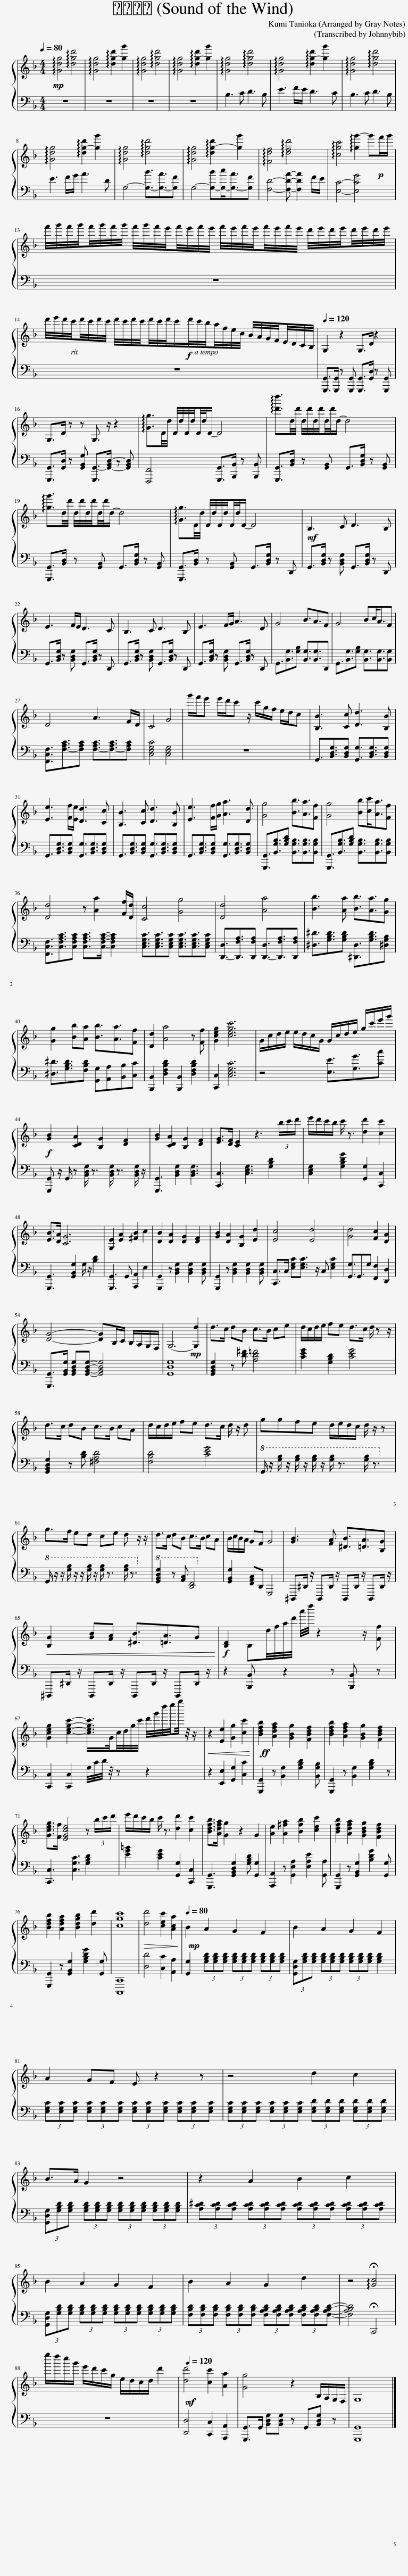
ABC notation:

X:1
%%score { 1 | 2 }
L:1/8
Q:1/4=80
M:4/4
I:linebreak $
K:F
V:1 treble
V:2 bass
V:1
!mp! !arpeggio![Gdg]4 !arpeggio![dgd']4 | !arpeggio![Gdg]4 !arpeggio![dg-d']2 [gg']2 | !arpeggio![Gdg]4 !arpeggio![dgd']4 | !arpeggio![Gdg]4 !arpeggio![dg-d']2 [gg']2 | !arpeggio![Gdg]4 !arpeggio![dgd']4 | %5
 !arpeggio![Gdg]4 !arpeggio![dg-d']2 [gg']2 | !arpeggio![Gdg]4 !arpeggio![dgd']4 |$ !arpeggio![Gdg]4 !arpeggio![dg-d']2 [gg']2 | !arpeggio![Gdg]4 !arpeggio![dgd']4 | !arpeggio![Gdg]4 !arpeggio![dg-d']2 [gg']2 | %10
 !arpeggio![Fdf]4 !arpeggio![dfd']4 | !arpeggio![cgc']4 !arpeggio![gg'-]2 g'!p!f'/g'/ |$ f'/4g'/4f'/4g'/4f'/4g'/4f'/4g'/4 f'/4g'/4f'/4e'/4f'/4e'/4f'/4e'/4 f'/4e'/4f'/4e'/4f'/4e'/4f'/4e'/4 d'/4e'/4d'/4e'/4d'/4e'/4d'/4e'/4 |$ d'/4e'/4d'/4c'/4d'/4c'/4d'/4c'/4 d'/4c'/4d'/4c'/4d'/4c'/4d'/4c'/!f!d'/4c'/4b/4a/4f/4e/4c/4 B/4A/4G/4F/4E/4D/4C/4B,/4 |[Q:1/4=120] G,2 z2 G,>D z2 |$ %15
 G,>D z z G,3/2 z/ z2 | !arpeggio![Gg]3/2D/4d/4 D/4d/4D/4d/4D/4d/4D/- D4 | !arpeggio![d'd'']3/2d/4d'/4 d/4d'/4d/4d'/4d/4d'/4d/- d4 |$ !arpeggio![gg']3/2d/4d'/4 d/4d'/4d/4d'/4d/4d'/4d/- d4 | !arpeggio![Gg]3/2D/4d/4 D/4d/4D/4d/4D/4d/4D/- D4 | %20
!mf! B,3 C D3 B, |$ E3 F/E/ D3 C | B,3 C D3 B, | E3 F/G/ A3 D | G4 B3/2A3/2F | %25
 G4 Bc<AF |$ D4 A3 F/D/ | C4 G4 | g'/f'/e' e'/d'/c' z/ c'/g/f/ e/d/c | [B,B]3 [Cc] [Dd]3 [B,B] |$ %30
 [Ee]3 [Ff]/[Ee]/ [Dd]3 [Cc] | [B,B]3 [Cc] [Dd]3 [B,B] | [Ee]3 [Ff]/[Gg]/ [Aa]3 [Dd] | [Gg]4 [Bb]3/2[Aa]3/2[Ff] | [Gg]4 [Bb][cc']<[Aa][Ff] |$ %35
 [Dd]4 z [Aa]2 [Ff]/[Dd]/ | [Cc]4 [Gg]4 | [Dd]4 [Aa]4 | [Bb]3 [Aa] [Bb]3/2[Aa]3/2[Gg] |$ [Gg]2 [Bb][Aa] [Bb]3/2[Aa]3/2[Ff] | %40
 [Dd]2 [Aa]4 z [Ff] | [Gceg]2 [cegc']6 | G/c/d/e/ e/d/c/G/ G/c/d/e/ g/c'/e'/g'/ |$!f! [GB]2 [CDA]2 [B,G]2 [DF]2 | [GB]2 [CDA]2 [B,G]2 [DF]2 | %45
 [EG]>[DF] [CE]2 z3 (3b/c'/d'/ | e'/d'/c'/b/ c'/ z3/2 [dd']2 [cc']2 |$ [EB]>[DA] [CG]6 | [G,E]2 [EA]2 [^FB]2 c2 | [DB]2 [DA]2 [DG]2 [DF]2 | %50
 [GB]2 [DA]2 [B,G]2 [Ed]2 | [Ec]4 [Ed]4 | [Gd]4 [Fc]2 [DA]2 |$ [DG]4- [DG]B,/C/ B,/A,/G,/F,/ | G,6-!mp! [G,d]2 | %55
 d>c dB c>B ce | d/c/d/e/ fe d>c d/ z z/ |$ d>c dB c>B cA | d/c/d/e/ fe d>c d/ z/ d | ggfe d/e/d/c/ d/ z/ z |$ %60
 g>f ed ce d z/ z/ | d>c dB c>B cA | B/c/B/A/ GF G4 | [GB]3 [FA] [^DB]3/2[=DA]3/2[B,G] |$!<(! [B,G]2 [GB][FA] [^DB]3/2[=DA]3/2G!<)! | %65
!f! [B,D]2 B,d/4f/4a/4d'/4 a'/4d''/4 z2 z/ [Ff] |$ [Gceg]2 [cegc']2- [cegc']/>G/c/4d/4g/4c'/4 d'/4g'/4d''/4e''/4g''/4 z/4 z/ |!<(! z2 [Ee]2 [Gg]2 [cc']2!<)! |!ff! [Bdfb]2 [Adfa]2 [GBg]2 [FBdf]2 | [Bdfb]2 [Adfa]2 [GBg]2 [FBdf]2 |$ %70
 [Gceg]>[Ff] [EGce]4 z (3b/c'/d'/ | e'/d'/c'/b/ c'/ z3/2 [dd']2 [cc']2 | [Bdfb]>[Adfa] [Gg]2 z2 G2 | [Ae]2 [A^fa]2 [Bfb]2 [cec']2 | [Bdfb]2 [Adfa]2 [GBdg]2 [FBdf]2 |$ %75
 [Bdfb]2 [Adfa]2 [Bdgb]2 [dd']2 | [cgc']8 |!>(! [dd']4 [cec']2 [Aca]2!>)! |!mp![Q:1/4=80] B2 A2 G2 F2 | B2 A2 G2 F2 |$ %80
 A2 GF E z2 z | z4 d2 c2 |$ B>A G2 z4 | z2 A2 B2 c2 |$ B2 A2 G2 F2 | %85
 B2 A2 G2 d2 | z4 !arpeggio!!fermata![Gc]4 |$ e''/d''/c''/g'/ e'/d'/c'/g/ e/d/c/d/ d'2 |!mf![Q:1/4=120] [dd']4 [cc']2 [Aa]2 | [Gg]4 z2 B,/A,/G,/F,/ | %90
 G,8 |] %91
V:2
 z8 | z8 | z8 | z8 | B,3 C D3 B, | %5
 E3 F/E/ D3 C | B,3 C D3 B, |$ E3 F/G/ A3 D | G,4- [G,-B]3/2[G,-A]3/2[G,F] | G,4- [G,-B][G,-c]<[G,-A][G,F] | %10
 [F,D]4- [F,DA]- [F,DA]2 F/E/ | [E,C]4- [E,CG]4 |$ z8 |$ z8 | [G,,,G,,]>[G,,,G,,] z [G,,,G,,] [G,,,G,,]>[G,,D,] z [G,,,G,,] |$ %15
 [G,,,G,,]>[G,,D,] z [G,,B,,G,] [G,,,G,,-]>[G,,-B,,D,-] z [G,,B,,D,] | [F,,,F,,]4 [G,,,G,,]>[B,,,B,,] z [B,,,B,,] | [G,,,G,,]>[B,,D,] z [G,,B,,] G,,>[B,,D,G,] z [G,,B,,] |$ [G,,,G,,]>[B,,D,] z [G,,B,,] G,,>[B,,D,G,] z [G,,B,,] | [G,,,G,,]>[B,,D,] z [G,,B,,] G,,>[B,,D,G,] z D,, | %20
 G,,>[B,,D,G,] z [B,,D,G,] G,,>[B,,D,G,] z D,, |$ G,,>[B,,D,G,] z [B,,D,G,] G,,>[B,,D,G,] z D,, | G,,>[B,,D,G,] z [B,,D,G,] G,,>[B,,D,G,] z D,, | G,,>[B,,D,G,] z [B,,D,G,] G,,>[B,,D,G,] z D,, | G,,3/2[B,,G,]3/2[G,B,] [B,,G,]3/2[B,,G,]3/2D,, | %25
 G,,3/2[B,,G,]3/2[G,B,] [B,,G,]3/2[B,,G,]3/2[B,,G,] |$ [F,,C,F,]3/2[F,-A,C]3/2[F,A,C] [F,-A,C]3/2[F,-A,C]3/2[F,A,C] | [C,E,G,C]4 [C,E,G,]4 | z8 | G,,3/2[B,,D,G,]3/2[B,,D,G,] [G,,G,]3/2[B,,D,G,]3/2[B,,D,G,] |$ %30
 G,,3/2[B,,D,G,]3/2[B,,D,G,] [G,,G,]3/2[B,,D,G,]3/2[B,,D,G,] | G,,3/2[B,,D,G,]3/2[B,,D,G,] [G,,G,]3/2[B,,D,G,]3/2[B,,D,G,] | G,,3/2[B,,D,G,]3/2[B,,D,G,] [G,,G,]3/2[B,,D,G,]3/2[B,,D,G,] | [G,,,G,,]3/2[B,,G,B,]3/2[G,B,D] [B,,G,B,]3/2[B,,G,B,]3/2[B,,G,B,] | [G,,,G,,]3/2[B,,G,B,]3/2[G,B,D] [B,,G,B,]3/2[B,,G,B,]3/2[B,,G,B,] |$ %35
 [F,,C,F,]3/2[C,F,A,C]3/2[C,F,A,C] [C,F,A,C]>[C,F,A,C]- [C,F,A,C]2 | [C,E,G,C]3/2[C,E,G,C]3/2[C,E,G,C] [C,E,G,C]3/2[C,E,G,C]3/2[C,E,G,C] | [D,,-D,]3/2[D,,F,A,]3/2[D,,F,A,] [D,,-D,]3/2[D,,F,A,]3/2[D,,F,A,] | [^D,^D]3/2[G,B,D]3/2[G,B,D] [^D,,D,]3/2[G,B,D]3/2[^D,G,B,] |$ [^D,^D]3/2[G,B,D]3/2[F,B,D] [G,,G,][A,,A,][B,,B,][C,C] | %40
 [B,,,B,,]2 [D,F,B,D]2 [B,,,B,,]2 [D,F,B,D]2 | [C,,C,]2 [C,E,G,C]6 | z4 [E,E]3/2[G,G]3/2[Cc] |$ [G,,,G,,] z/ G,,/ z [B,,D,G,]/ z3/2 [B,,D,G,]/ z3/2 [B,,D,G,]/ z/ | [G,,,G,,]3 [B,,D,G,]2 [B,,D,G,]3 | %45
 [C,,C,]3 [C,E,G,]3 [G,B,D]2 | [C,E,G,]2 [G,B,DG]2 [G,,G,]2 [C,,C,]2 |$ [G,,,G,,]3 [G,,B,,G,]2 G,/ z/ [B,D]2 | [G,,,G,,]3 G,, [A,,,A,,]2 E,2 | [G,,,G,,]2 z [B,,D,G,]2 [B,,D,G,]2 [B,,D,G,] | %50
 [G,,,G,,]2 z [B,,D,G,]2 [B,,D,G,]2 [B,,D,G,] | [C,,C,]>C, [E,G,C][E,G,C]3/2 z/ C, [E,G,C]2 | [G,,G,]3/2G,,3/2G, [F,,F,]2 [D,,D,]2 |$ [G,,,G,,]>[G,,B,,G,] [G,,B,,D,G,][G,,B,,D,G,]- [G,,B,,D,G,]4 | [G,,D,G,]8 | %55
 [G,,B,,D,G,]2 z [D^F] [A,D=F]4 | [CEG]2 [G,B,D]2 [CEG]4 |$ [G,,B,,D,G,]2 z [B,D] [^F,A,D]4 | [F,B,D]4 [CEG]4 |!8va(! G,/ z/ [GB]/ z/ [GB]/ z/ [GB]/ z/ [GB]/ z3/2 [GB]/ z3/2!8va)! |$ %60
!8va(! G,/ z/ z/ [GB]/ z/ z/ [GB]/ z/ [GB]/ z3/2 [GB]/ z3/2!8va)! |!8va(! [G,B,DG]2 z [A,C] [D,F,]4!8va)! | [G,,B,,G,]2 [F,,A,,C,]D,, G,,,4 | ^D,,,^D,,/ z/ D,,,D,,/ z/ D,,,D,,/ z/ D,,,D,,/ z/ |$ ^D,,,^D,,/ z/ D,,,D,,/ z/ D,,,D,,/ z/ D,,,D,,/ z/ | %65
 z2 [B,,,B,,] z2 z [B,,,B,,] z |$ [C,,C,]2 [C,,C,]2 G,/4C/4D/4 z/4 z z2 | z2 [E,,E,]2 [G,,G,]2 [C,C]2 | [G,,,G,,]2 z [B,,G,]2 [G,B,D]2 [B,,G,B,] | [G,,,G,,]2 z [B,,G,]2 [G,B,D]2 z |$ %70
 [C,,C,]3 [C,G,C]3 [G,B,D]2 | [EG=B]2 [CEG]2 [G,,G,]2 [C,,C,]2 | [G,,,G,,]3 [G,,B,,D,G,]2 [G,B,D] [G,,G,]2 | [A,,,A,,]2 z [G,,E,A,]2 [E,A,E]2 [G,,A,] | [G,,,G,,]2 z [G,,B,,G,]2 [B,DG]2 [G,,G,] |$ %75
 [G,,,G,,]2 z [G,,B,,G,]2 [G,B,DG]2 [G,,G,] | [C,,,C,,]8 | [D,D]4 [C,C]2 [A,,A,]2 | [G,,G,]2 (3[G,B,D][G,B,D][G,B,D] (3[G,B,D][G,B,D][G,B,D] (3[G,B,D][G,B,D][G,B,D] | (3[G,,D,G,][G,B,D][G,B,D] (3[G,B,D][G,B,D][G,B,D] (3[G,B,D][G,B,D][G,B,D] [G,B,D]2 |$ %80
 (3[E,G,C][E,G,C][E,G,C] (3[E,G,C][E,G,C][E,G,C] (3[E,G,C][E,G,C][E,G,C] (3[E,G,C][E,G,C][E,G,C] | (3[E,G,C][E,G,C][E,G,C] (3[E,G,C][E,G,C][E,G,C] (3[E,G,D][E,G,D][E,G,D] (3[E,G,D][E,G,D][E,G,D] |$ (3[G,,D,G,][G,B,D][G,B,D] (3[G,B,D][G,B,D][G,B,D] (3[G,B,D][G,B,D][G,B,D] (3[G,B,D][G,B,D][G,B,D] | (3[A,C^D][A,CD][A,CD] (3[A,CD][A,CD][A,CD] (3[A,CD][A,CD][A,CD] (3[A,CD][A,CD][A,CD] |$ (3[G,,D,G,][G,B,D][G,B,D] (3[G,B,D][G,B,D][G,B,D] (3[G,B,D][G,B,D][G,B,D] (3[G,B,D][G,B,D][G,B,D] | %85
 (3[F,B,D][F,B,D][F,B,D] (3[F,B,D][F,B,D][F,B,D] (3[F,A,B,D][F,A,B,D][F,A,B,D] (3[F,A,B,D][F,A,B,D][F,A,B,D]- | [F,A,B,D]4 !fermata!C,,4 |$ z8 | [D,,D,]4 [C,,C,]2 [A,,,A,,]2 | [G,,,G,,]>G,, [B,,D,G,][B,,D,G,] z G,,[B,,D,G,] z | %90
 [G,,,G,,]8 |] %91
